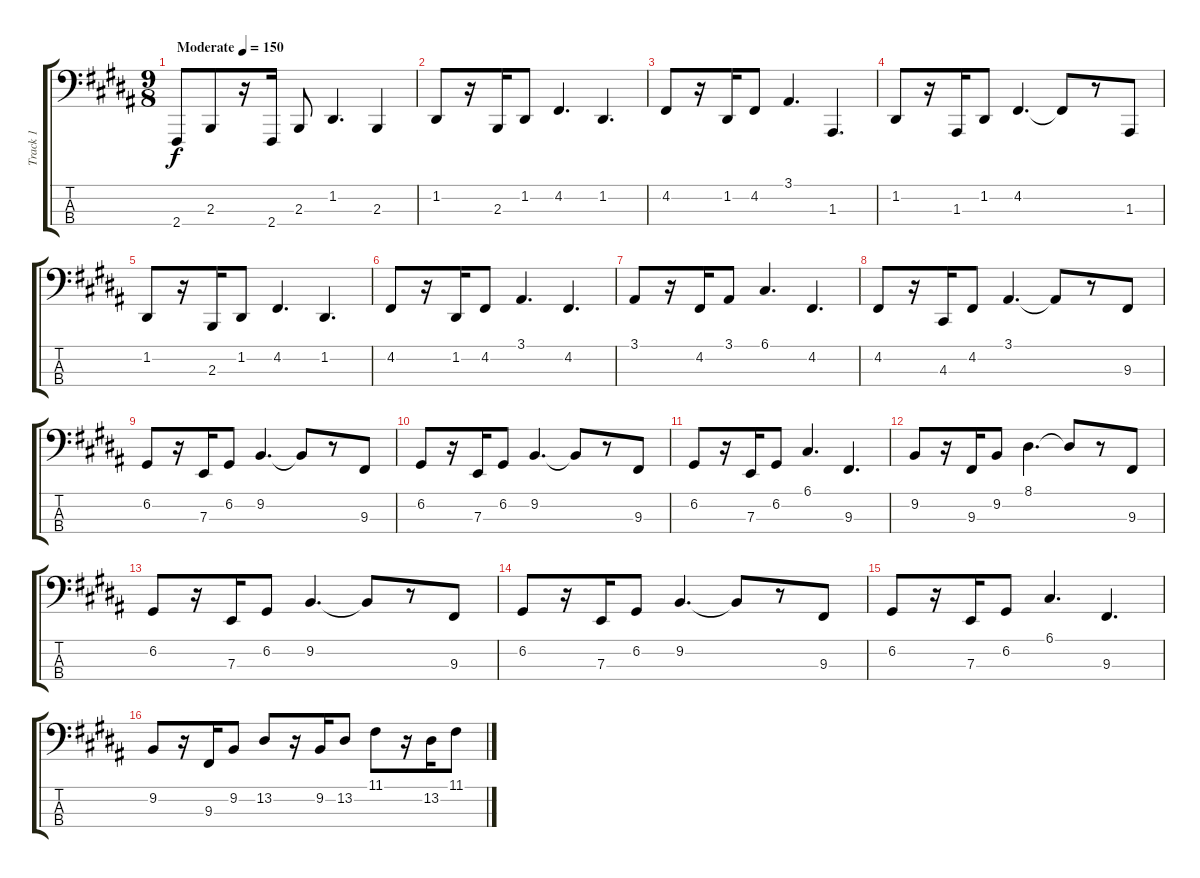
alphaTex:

\track ("Track 1" "Track 1") {instrument cello}
\staff {score tabs}
\tuning (G2 D2 A1 E1) {hide}
\ts (9 8)
\tempo (150 "Moderate")
\clef f4
\ks b
2.4.8{dy f instrument cello} 2.3.8 r.16 2.4.16 2.3.8 1.2.4{d} 2.3.4 |
1.2.8 r.16 2.3.16 1.2.8 4.2.4{d} 1.2.4{d} |
4.2.8 r.16 1.2.16 4.2.8 3.1.4{d} 1.3.4{d} |
1.2.8 r.16 1.3.16 1.2.8 4.2.4{d} 4.2{t}.8 r.8 1.3.8 |
1.2.8 r.16 2.3.16 1.2.8 4.2.4{d} 1.2.4{d} |
4.2.8 r.16 1.2.16 4.2.8 3.1.4{d} 4.2.4{d} |
3.1.8 r.16 4.2.16 3.1.8 6.1.4{d} 4.2.4{d} |
4.2.8 r.16 4.3.16 4.2.8 3.1.4{d} 3.1{t}.8 r.8 9.3.8 |
6.2.8 r.16 7.3.16 6.2.8 9.2.4{d} 9.2{t}.8 r.8 9.3.8 |
6.2.8 r.16 7.3.16 6.2.8 9.2.4{d} 9.2{t}.8 r.8 9.3.8 |
6.2.8 r.16 7.3.16 6.2.8 6.1.4{d} 9.3.4{d} |
9.2.8 r.16 9.3.16 9.2.8 8.1.4{d} 8.1{t}.8 r.8 9.3.8 |
6.2.8 r.16 7.3.16 6.2.8 9.2.4{d} 9.2{t}.8 r.8 9.3.8 |
6.2.8 r.16 7.3.16 6.2.8 9.2.4{d} 9.2{t}.8 r.8 9.3.8 |
6.2.8 r.16 7.3.16 6.2.8 6.1.4{d} 9.3.4{d} |
9.2.8 r.16 9.3.16 9.2.8 13.2.8 r.16 9.2.16 13.2.8 11.1.8 r.16 13.2.16 11.1.8
